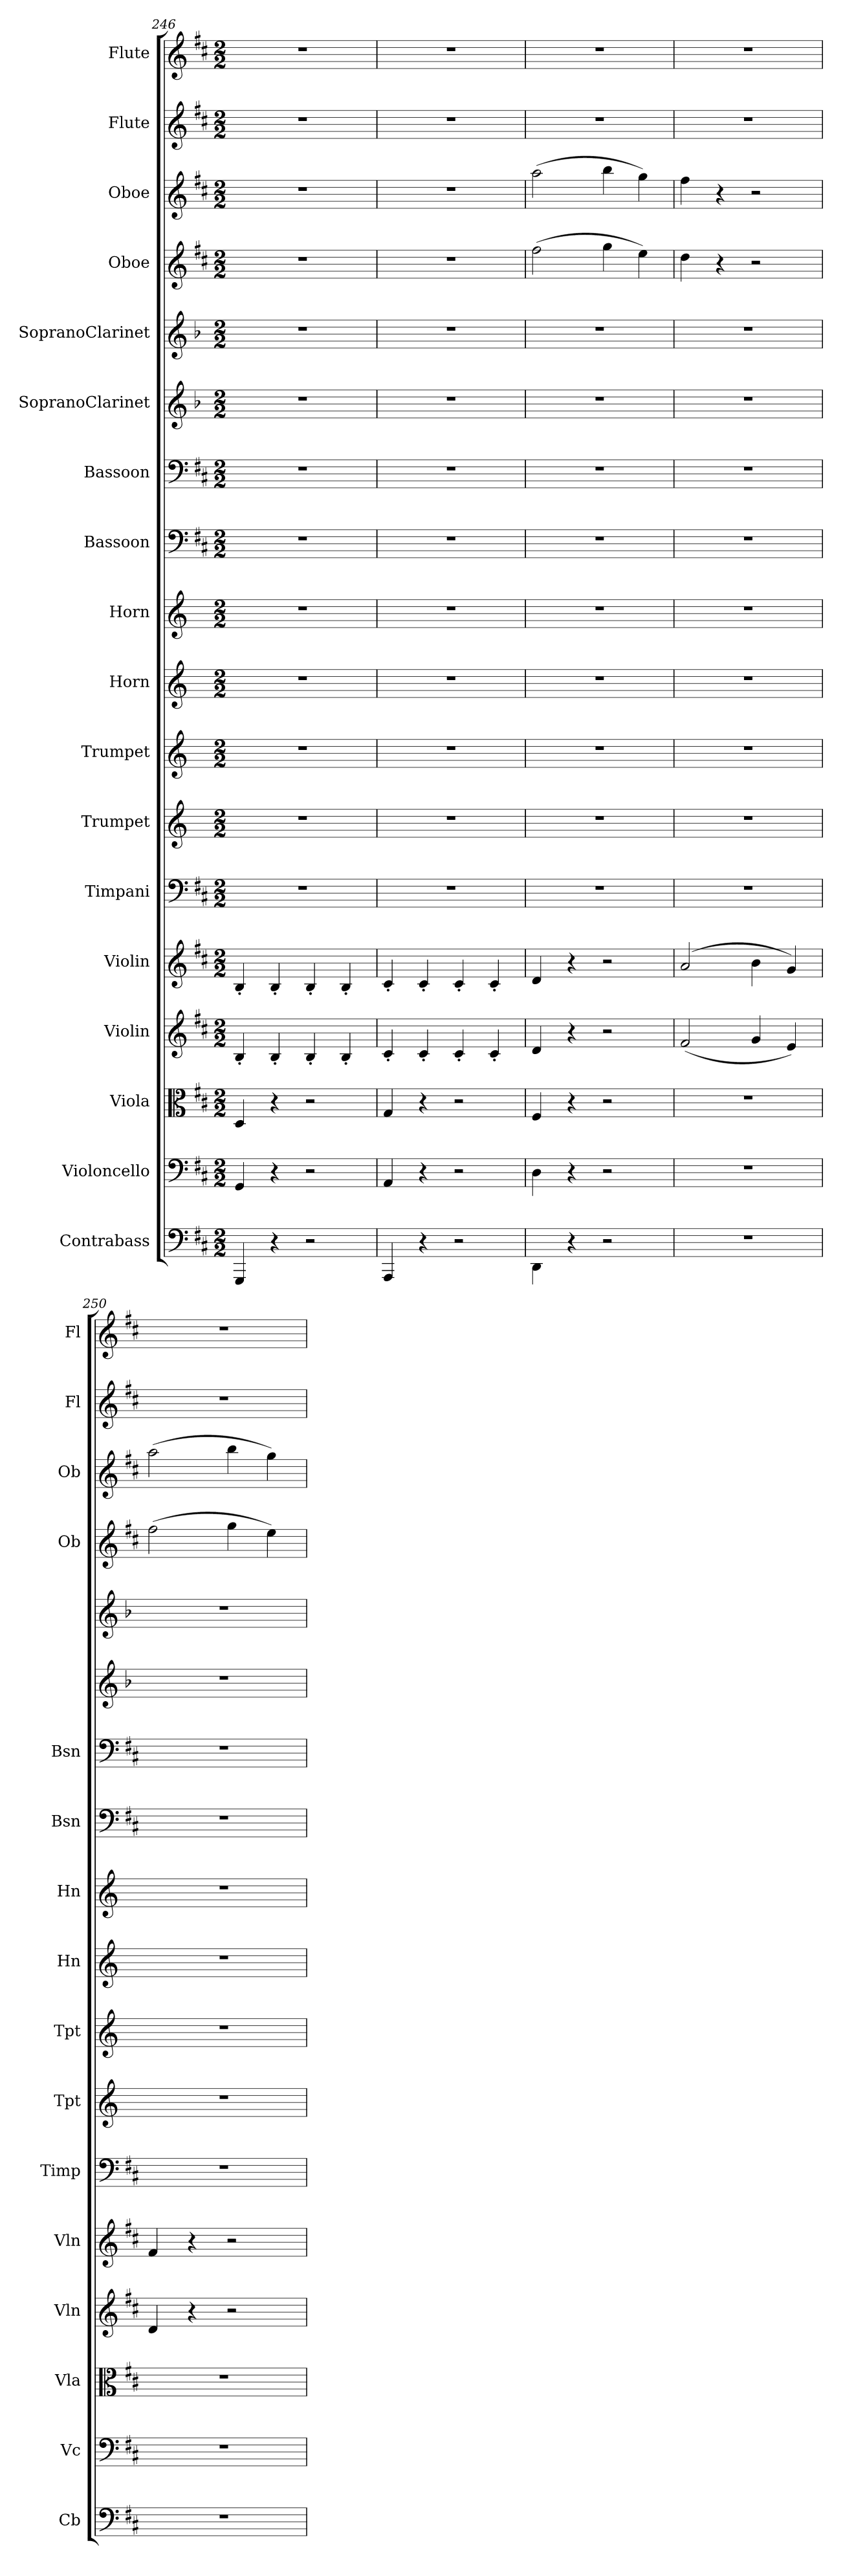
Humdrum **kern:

**kern	**kern	**kern	**kern	**kern	**kern	**kern	**kern	**kern	**kern	**kern	**kern	**kern	**kern	**kern	**kern	**kern	**kern
*part18	*part17	*part16	*part15	*part14	*part13	*part12	*part11	*part10	*part9	*part8	*part7	*part6	*part5	*part4	*part3	*part2	*part1
*staff18	*staff17	*staff16	*staff15	*staff14	*staff13	*staff12	*staff11	*staff10	*staff9	*staff8	*staff7	*staff6	*staff5	*staff4	*staff3	*staff2	*staff1
*I"Contrabass	*I"Violoncello	*I"Viola	*I"Violin	*I"Violin	*I"Timpani	*I"Trumpet	*I"Trumpet	*I"Horn	*I"Horn	*I"Bassoon	*I"Bassoon	*I"SopranoClarinet	*I"SopranoClarinet	*I"Oboe	*I"Oboe	*I"Flute	*I"Flute
*I'Cb	*I'Vc	*I'Vla	*I'Vln	*I'Vln	*I'Timp	*I'Tpt	*I'Tpt	*I'Hn	*I'Hn	*I'Bsn	*I'Bsn	*	*	*I'Ob	*I'Ob	*I'Fl	*I'Fl
*clefF4	*clefF4	*clefC3	*clefG2	*clefG2	*clefF4	*clefG2	*clefG2	*clefG2	*clefG2	*clefF4	*clefF4	*clefG2	*clefG2	*clefG2	*clefG2	*clefG2	*clefG2
*k[f#c#]	*k[f#c#]	*k[f#c#]	*k[f#c#]	*k[f#c#]	*k[f#c#]	*k[]	*k[]	*k[]	*k[]	*k[f#c#]	*k[f#c#]	*k[b-]	*k[b-]	*k[f#c#]	*k[f#c#]	*k[f#c#]	*k[f#c#]
*M2/2	*M2/2	*M2/2	*M2/2	*M2/2	*M2/2	*M2/2	*M2/2	*M2/2	*M2/2	*M2/2	*M2/2	*M2/2	*M2/2	*M2/2	*M2/2	*M2/2	*M2/2
=246	=246	=246	=246	=246	=246	=246	=246	=246	=246	=246	=246	=246	=246	=246	=246	=246	=246
4GGG"/	4GG"/	4D"/	4B'/	4B'/	1r	1r	1r	1r	1r	1r	1r	1r	1r	1r	1r	1r	1r
4r	4r	4r	4B'/	4B'/	.	.	.	.	.	.	.	.	.	.	.	.	.
2r	2r	2r	4B'/	4B'/	.	.	.	.	.	.	.	.	.	.	.	.	.
.	.	.	4B'/	4B'/	.	.	.	.	.	.	.	.	.	.	.	.	.
=247	=247	=247	=247	=247	=247	=247	=247	=247	=247	=247	=247	=247	=247	=247	=247	=247	=247
4AAA"/	4AA"/	4G"/	4c#'/	4c#'/	1r	1r	1r	1r	1r	1r	1r	1r	1r	1r	1r	1r	1r
4r	4r	4r	4c#'/	4c#'/	.	.	.	.	.	.	.	.	.	.	.	.	.
2r	2r	2r	4c#'/	4c#'/	.	.	.	.	.	.	.	.	.	.	.	.	.
.	.	.	4c#'/	4c#'/	.	.	.	.	.	.	.	.	.	.	.	.	.
=248	=248	=248	=248	=248	=248	=248	=248	=248	=248	=248	=248	=248	=248	=248	=248	=248	=248
4DD"\	4D"\	4F#"/	4d/	4d/	1r	1r	1r	1r	1r	1r	1r	1r	1r	(2ff#\	(2aa\	1r	1r
4r	4r	4r	4r	4r	.	.	.	.	.	.	.	.	.	.	.	.	.
2r	2r	2r	2r	2r	.	.	.	.	.	.	.	.	.	4gg\	4bb\	.	.
.	.	.	.	.	.	.	.	.	.	.	.	.	.	4ee\)	4gg\)	.	.
=249	=249	=249	=249	=249	=249	=249	=249	=249	=249	=249	=249	=249	=249	=249	=249	=249	=249
1r	1r	1r	(2f#/	(2a/	1r	1r	1r	1r	1r	1r	1r	1r	1r	4dd\	4ff#\	1r	1r
.	.	.	.	.	.	.	.	.	.	.	.	.	.	4r	4r	.	.
.	.	.	4g/	4b\	.	.	.	.	.	.	.	.	.	2r	2r	.	.
.	.	.	4e/)	4g/)	.	.	.	.	.	.	.	.	.	.	.	.	.
=250	=250	=250	=250	=250	=250	=250	=250	=250	=250	=250	=250	=250	=250	=250	=250	=250	=250
1r	1r	1r	4d/	4f#/	1r	1r	1r	1r	1r	1r	1r	1r	1r	(2ff#\	(2aa\	1r	1r
.	.	.	4r	4r	.	.	.	.	.	.	.	.	.	.	.	.	.
.	.	.	2r	2r	.	.	.	.	.	.	.	.	.	4gg\	4bb\	.	.
.	.	.	.	.	.	.	.	.	.	.	.	.	.	4ee\)	4gg\)	.	.
=	=	=	=	=	=	=	=	=	=	=	=	=	=	=	=	=	=
*-	*-	*-	*-	*-	*-	*-	*-	*-	*-	*-	*-	*-	*-	*-	*-	*-	*-
